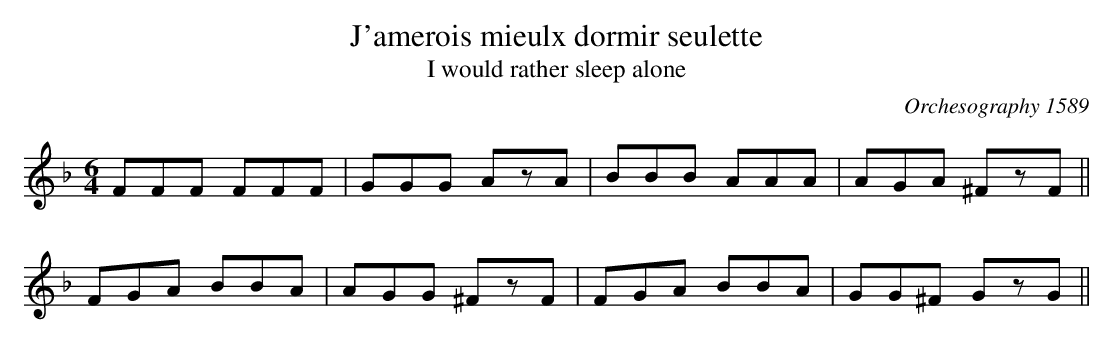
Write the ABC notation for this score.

X:1
T:J'amerois mieulx dormir seulette
T:I would rather sleep alone
C:Orchesography 1589
M:6/4
K:G dorian
FFF FFF | GGG AzA | BBB AAA | AGA ^FzF ||
FGA BBA | AGG ^FzF | FGA BBA | GG^F GzG ||
